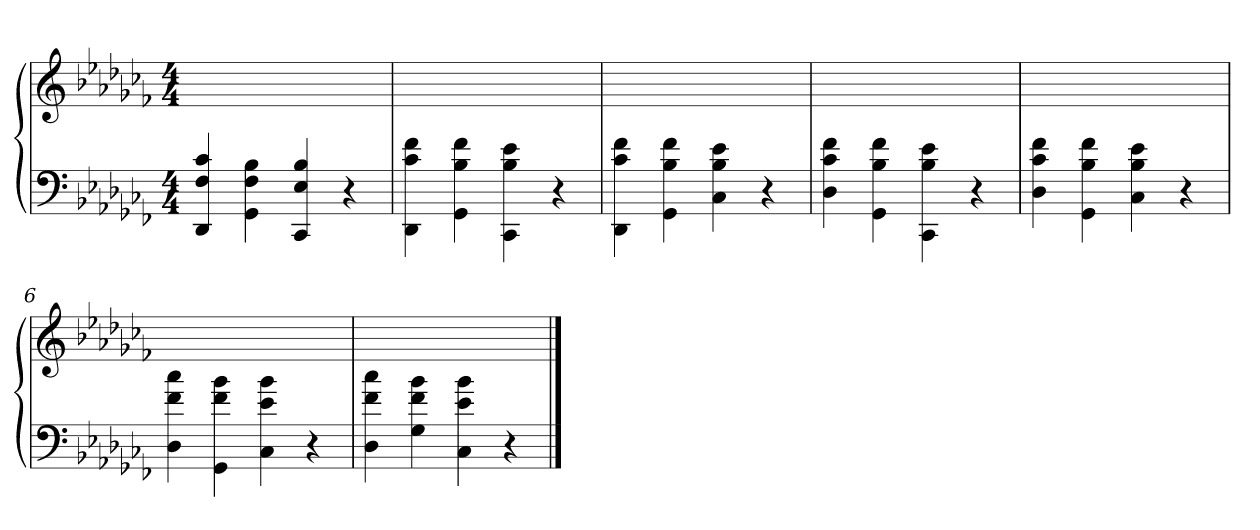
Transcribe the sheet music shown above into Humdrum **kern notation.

**kern	**kern
*part2	*part1
*staff2	*staff1
*clefF4	*clefG2
*k[b-e-a-d-g-c-f-]	*k[b-e-a-d-g-c-f-]
*C-:	*C-:
*M4/4	*M4/4
*MM60	*MM60
=1	=1
4DD- 4F- 4c-	1ryy
4GG- 4F- 4B-	.
4CC- 4E- 4B-	.
4r	.
=2	=2
4DD- 4c- 4f-	1ryy
4GG- 4B- 4f-	.
4CC- 4B- 4e-	.
4r	.
=3	=3
4DD- 4c- 4f-	1ryy
4GG- 4B- 4f-	.
4C- 4B- 4e-	.
4r	.
=4	=4
4D- 4c- 4f-	1ryy
4GG- 4B- 4f-	.
4CC- 4B- 4e-	.
4r	.
=5	=5
4D- 4c- 4f-	1ryy
4GG- 4B- 4f-	.
4C- 4B- 4e-	.
4r	.
=6	=6
4D- 4f- 4cc-	1ryy
4GG- 4f- 4b-	.
4C- 4e- 4b-	.
4r	.
=7	=7
4D- 4f- 4cc-	1ryy
4G- 4f- 4b-	.
4C- 4e- 4b-	.
4r	.
==	==
*-	*-
